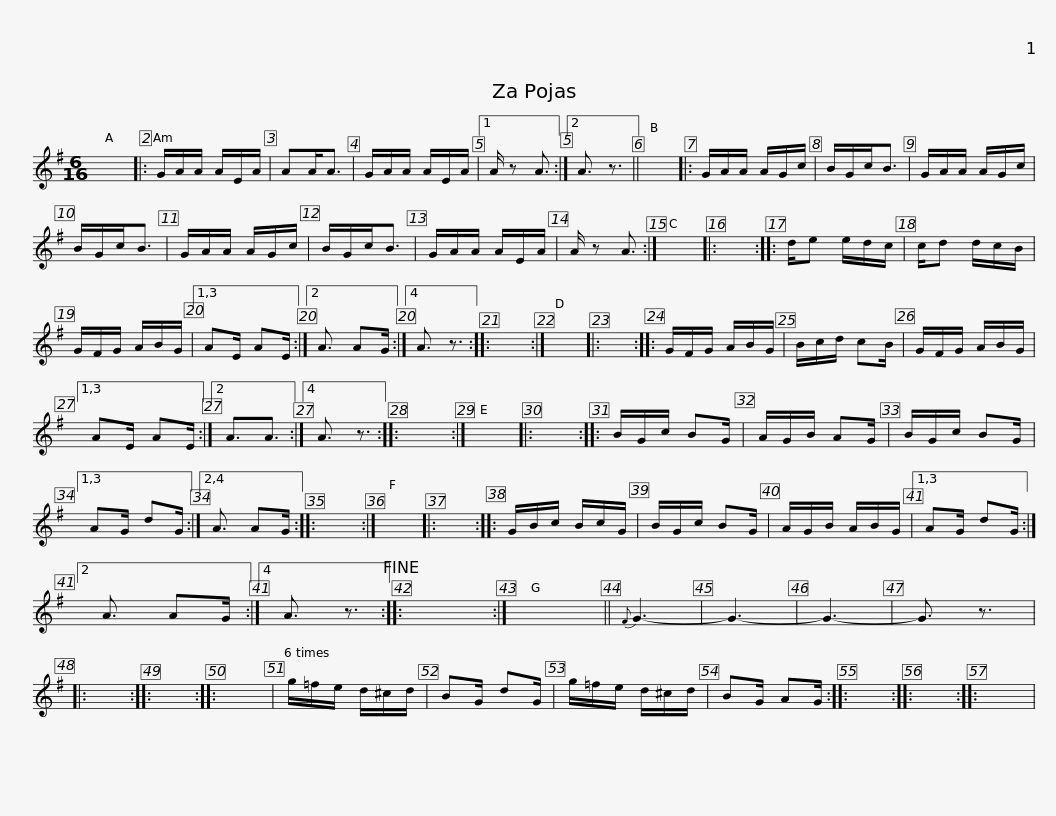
X:1
L:1/8
M:6/16
I:linebreak $
K:G
V:1 treble
V:1
 x3 |: G/A/A/ A/E/A/ | AA<A | G/A/A/ A/E/A/ |1 A/ z A3/2 :|2 %5
 A3/2 z3/2 || x3 |: G/A/A/ A/G/c/ | B/G/c<B | G/A/A/ A/G/c/ |$ %10
 B/G/c<B | G/A/A/ A/G/c/ | B/G/c<B | G/A/A/ A/E/A/ | A/ z A3/2 :| %15
 x3 |: x3 :: d/e e/d/c/ | c/d d/c/B/ | G/F/G/ A/B/G/ |1,3$ %20
 AE/ AE/ :|2 A3/2 AG/ :|4 A3/2 z3/2 :: x3 :| x3 |: %25
 x3 :: G/F/G/ A/B/G/ | B/c/d/ cB/ | G/F/G/ A/B/G/ |1,3 AE/ AE/ :|2$ %30
 A3/2A3/2 :|4 A3/2 z3/2 :: x3 :| x3 |: x3 :: %35
 B/G/c/ BG/ | A/G/B/ AG/ | B/G/c/ BG/ |1,3 AG/ dG/ :|2,4 A3/2 AG/ :: %40
 x3 :| x3 |:$ x3 :: G/B/c/ B/c/G/ | B/G/c/ BG/ | %45
 A/G/B/ A/B/G/ |1,3 AG/ dG/ :|2 A3/2 AG/ :|4 A3/2 z3/2!fine! :: x3 :| %50
 x3 ||{F} G3- | G3- |$ G3- | G3/2 z3/2 |: %55
 x3 :: x3 :: x3 | g/=f/e/ d/^c/d/ | BG/ dG/ | %60
 g/=f/e/ d/^c/d/ | BG/ AG/ :: x3 :: x3 :: x3 | %65
